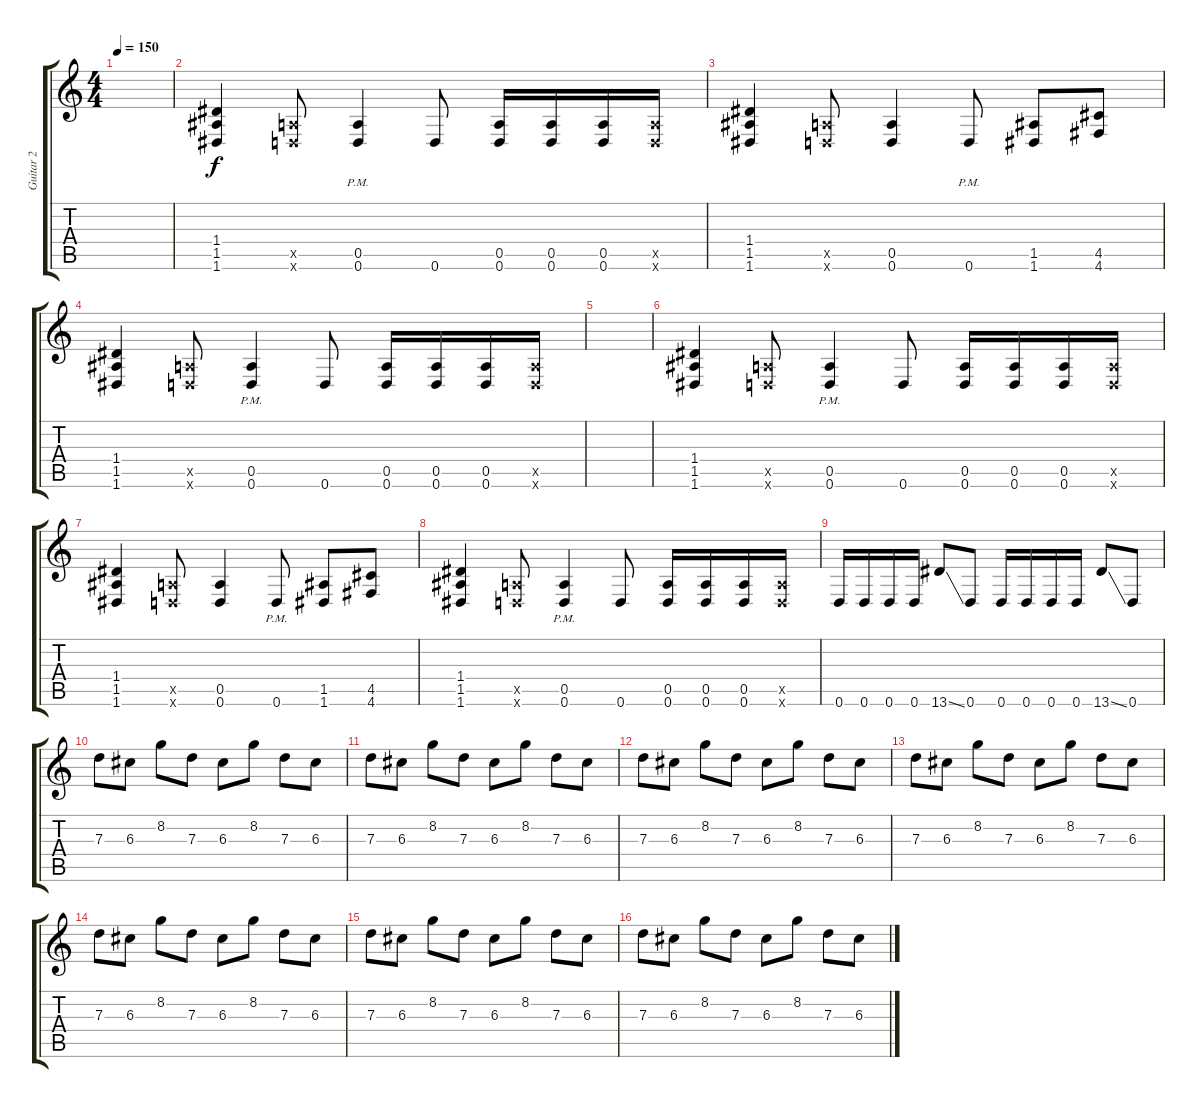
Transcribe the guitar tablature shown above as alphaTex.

\track ("Guitar 2" "Guitar 2") {instrument distortionguitar}
\staff {score tabs}
\tuning (E4 B3 G3 D3 A2 D2) {hide}
\ts (4 4)
\tempo 150
\clef g2
\ks c
|
(1.4 1.5 1.6).4 (0.5{x} 0.6{x}).8 (0.5{pm} 0.6).4 0.6.8 (0.5 0.6).16 (0.5 0.6).16 (0.5 0.6).16 (0.5{x} 0.6{x}).16 |
(1.4 1.5 1.6).4 (0.5{x} 0.6{x}).8 (0.5 0.6).4 0.6{pm}.8 (1.5 1.6).8 (4.5 4.6).8 |
(1.4 1.5 1.6).4 (0.5{x} 0.6{x}).8 (0.5{pm} 0.6).4 0.6.8 (0.5 0.6).16 (0.5 0.6).16 (0.5 0.6).16 (0.5{x} 0.6{x}).16 |
|
(1.4 1.5 1.6).4 (0.5{x} 0.6{x}).8 (0.5{pm} 0.6).4 0.6.8 (0.5 0.6).16 (0.5 0.6).16 (0.5 0.6).16 (0.5{x} 0.6{x}).16 |
(1.4 1.5 1.6).4 (0.5{x} 0.6{x}).8 (0.5 0.6).4 0.6{pm}.8 (1.5 1.6).8 (4.5 4.6).8 |
(1.4 1.5 1.6).4 (0.5{x} 0.6{x}).8 (0.5{pm} 0.6).4 0.6.8 (0.5 0.6).16 (0.5 0.6).16 (0.5 0.6).16 (0.5{x} 0.6{x}).16 |
0.6.16 0.6.16 0.6.16 0.6.16 13.6{ss}.8 0.6.8 0.6.16 0.6.16 0.6.16 0.6.16 13.6{ss}.8 0.6.8 |
7.3.8 6.3.8 8.2.8 7.3.8 6.3.8 8.2.8 7.3.8 6.3.8 |
7.3.8 6.3.8 8.2.8 7.3.8 6.3.8 8.2.8 7.3.8 6.3.8 |
7.3.8 6.3.8 8.2.8 7.3.8 6.3.8 8.2.8 7.3.8 6.3.8 |
7.3.8 6.3.8 8.2.8 7.3.8 6.3.8 8.2.8 7.3.8 6.3.8 |
7.3.8 6.3.8 8.2.8 7.3.8 6.3.8 8.2.8 7.3.8 6.3.8 |
7.3.8 6.3.8 8.2.8 7.3.8 6.3.8 8.2.8 7.3.8 6.3.8 |
7.3.8 6.3.8 8.2.8 7.3.8 6.3.8 8.2.8 7.3.8 6.3.8
